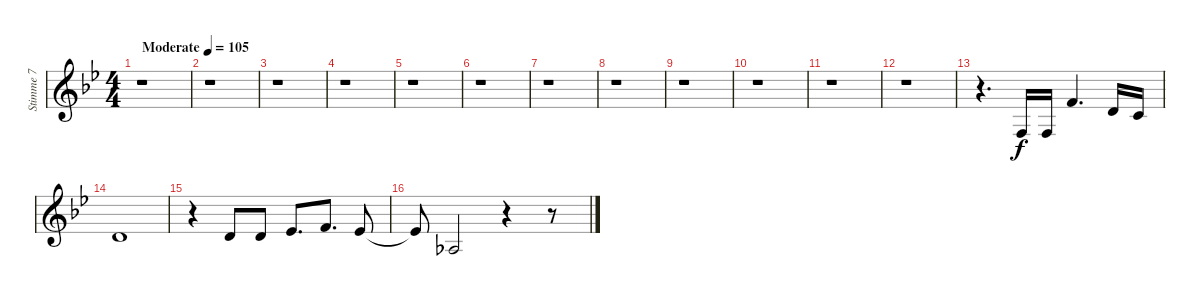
\track ("Stimme 7" "Stimme 7") {instrument acousticgrandpiano}
\staff {score}
\tuning (E4 B3 G3 D3 A2 E2) {hide}
\ts (4 4)
\tempo (105 "Moderate")
\clef g2
\ks bb
r.1{dy f instrument acousticgrandpiano} |
r.1 |
r.1 |
r.1 |
r.1 |
r.1 |
r.1 |
r.1 |
r.1 |
r.1 |
r.1 |
r.1 |
r.4{d} 3.4.16 3.4.16 1.1.4{d} 3.2.16 1.2.16 |
3.2.1 |
r.4 3.2.8 3.2.8 4.2.8{d} 1.1.8{d} 4.2.8 |
4.2{t}.8 1.3.2 r.4 r.8
